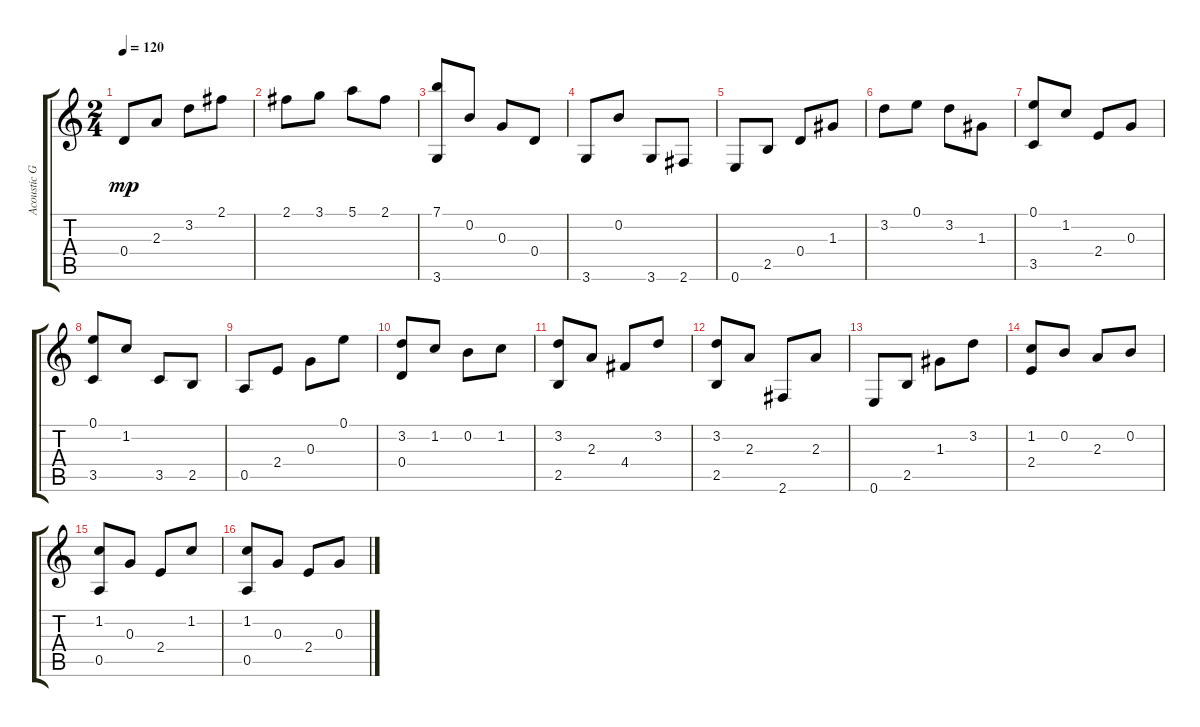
\track ("Acoustic Grand Piano" "Acoustic G") {instrument acousticguitarnylon}
\staff {score tabs}
\tuning (E4 B3 G3 D3 A2 E2) {hide}
\ts (2 4)
\tempo 120
\clef g2
\ks c
0.4.8{dy mp} 2.3.8 3.2.8 2.1.8 |
2.1.8 3.1.8 5.1.8 2.1.8 |
(7.1 3.6).8 0.2.8 0.3.8 0.4.8 |
3.6.8 0.2.8 3.6.8 2.6.8 |
0.6.8 2.5.8 0.4.8 1.3.8 |
3.2.8 0.1.8 3.2.8 1.3.8 |
(0.1 3.5).8 1.2.8 2.4.8 0.3.8 |
(0.1 3.5).8 1.2.8 3.5.8 2.5.8 |
0.5.8 2.4.8 0.3.8 0.1.8 |
(3.2 0.4).8 1.2.8 0.2.8 1.2.8 |
(3.2 2.5).8 2.3.8 4.4.8 3.2.8 |
(3.2 2.5).8 2.3.8 2.6.8 2.3.8 |
0.6.8 2.5.8 1.3.8 3.2.8 |
(1.2 2.4).8 0.2.8 2.3.8 0.2.8 |
(1.2 0.5).8 0.3.8 2.4.8 1.2.8 |
(1.2 0.5).8 0.3.8 2.4.8 0.3.8
